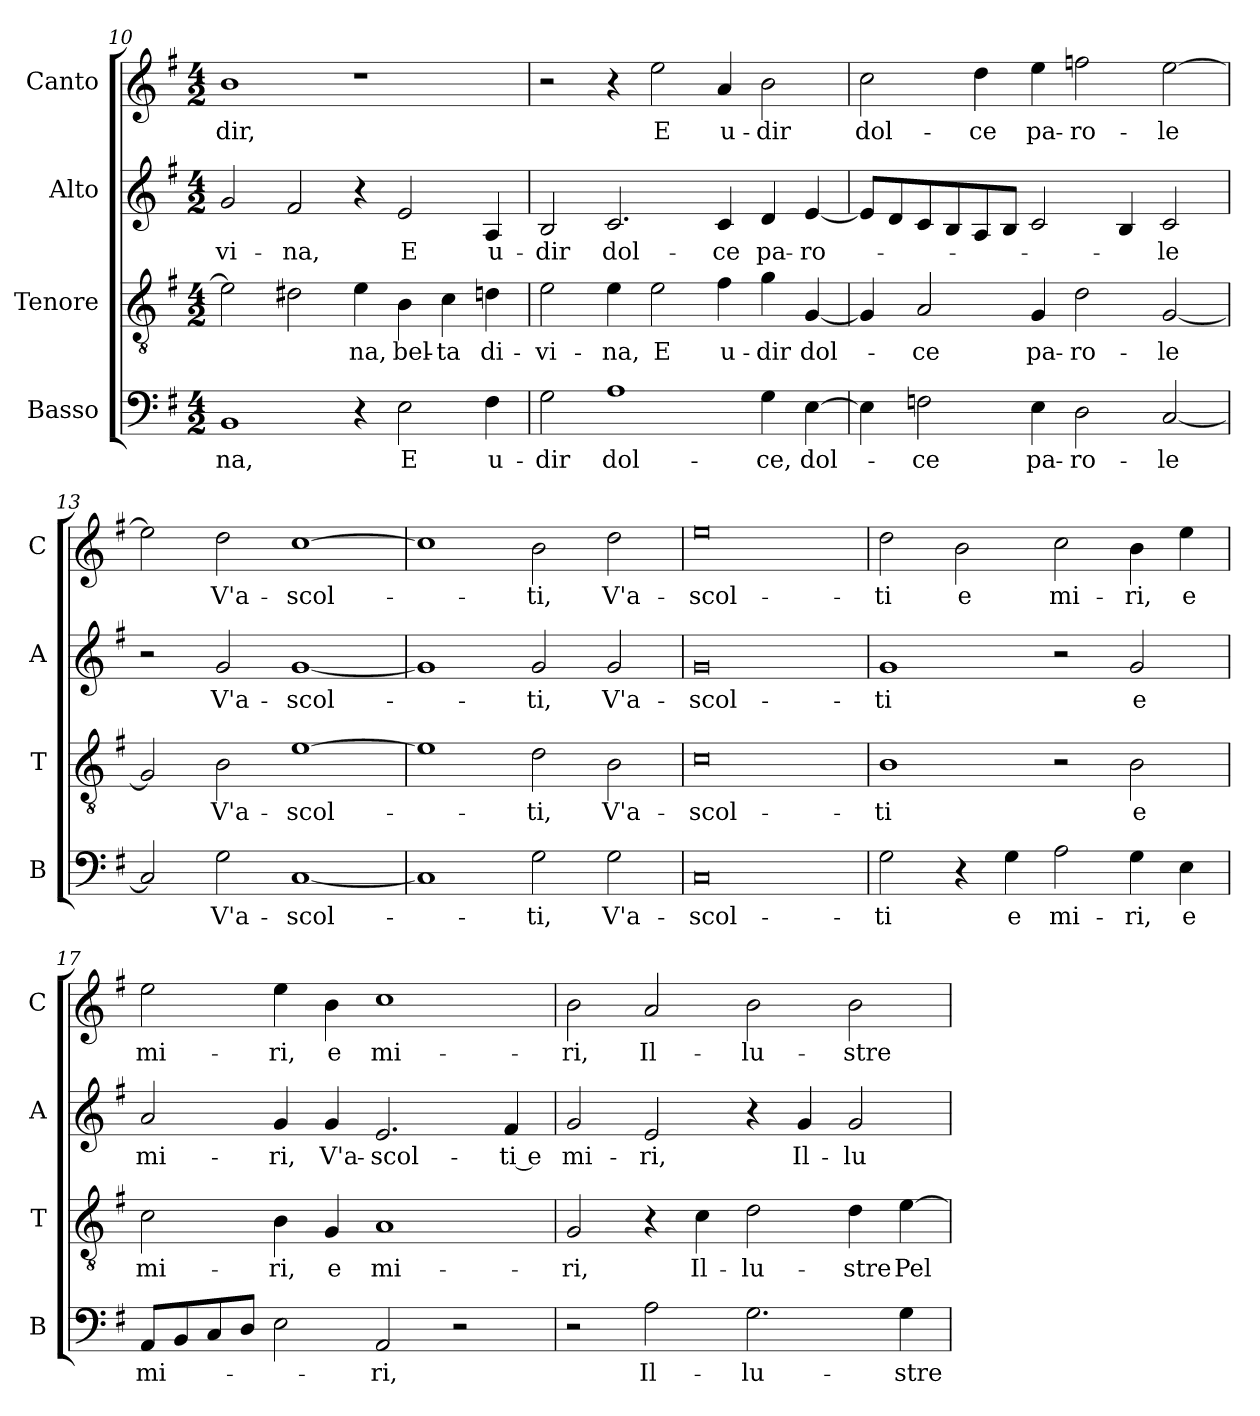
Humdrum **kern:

**kern	**text	**kern	**text	**kern	**text	**kern	**text
*part4	*part4	*part3	*part3	*part2	*part2	*part1	*part1
*staff4	*staff4	*staff3	*staff3	*staff2	*staff2	*staff1	*staff1
*I"Basso	*	*I"Tenore	*	*I"Alto	*	*I"Canto	*
*I'B	*	*I'T	*	*I'A	*	*I'C	*
*clefF4	*	*clefGv2	*	*clefG2	*	*clefG2	*
*k[f#]	*	*k[f#]	*	*k[f#]	*	*k[f#]	*
*G:	*	*G:	*	*G:	*	*G:	*
*M4/2	*	*M4/2	*	*M4/2	*	*M4/2	*
=10	=10	=10	=10	=10	=10	=10	=10
!	!LO:LY:b	!	!	!	!LO:LY:b	!	!LO:LY:b
1BB	-na,	2e\]	.	2g/	-vi-	1b	-dir,
!	!	!	!	!	!LO:LY:b	!	!
.	.	2d#X\	.	2f#/	-na,	.	.
!	!	!	!LO:LY:b	!	!	!	!
4r	.	4e\	-na,	4r	.	1r	.
!	!LO:LY:b	!	!LO:LY:b	!	!LO:LY:b	!	!
2E\	E	4B\	bel-	2e/	E	.	.
!	!	!	!LO:LY:b	!	!	!	!
.	.	4c\	-ta	.	.	.	.
!	!LO:LY:b	!	!LO:LY:b	!	!LO:LY:b	!	!
4F#\	u-	4dn\	di-	4A/	u-	.	.
=11	=11	=11	=11	=11	=11	=11	=11
!	!LO:LY:b	!	!LO:LY:b	!	!LO:LY:b	!	!
2G\	-dir	2e\	-vi-	2B/	-dir	2r	.
!	!LO:LY:b	!	!LO:LY:b	!	!LO:LY:b	!	!
1A	dol-	4e\	-na,	2.c/	dol-	4r	.
!	!	!	!LO:LY:b	!	!	!	!LO:LY:b
.	.	2e\	E	.	.	2ee\	E
!	!	!	!LO:LY:b	!	!LO:LY:b	!	!LO:LY:b
.	.	4f#\	u-	4c/	-ce	4a/	u-
!	!LO:LY:b	!	!LO:LY:b	!	!LO:LY:b	!	!LO:LY:b
4G\	-ce,	4g\	-dir	4d/	pa-	2b\	-dir
!	!LO:LY:b	!	!LO:LY:b	!	!LO:LY:b	!	!
[4E\	dol-	[4G/	dol-	[4e/	-ro-	.	.
=12	=12	=12	=12	=12	=12	=12	=12
!	!	!	!	!	!	!	!LO:LY:b
4E\]	.	4G/]	.	8e/L]	.	2cc\	dol-
.	.	.	.	8d/	.	.	.
!	!LO:LY:b	!	!LO:LY:b	!	!	!	!
2Fn\	-ce	2A/	-ce	8c/	.	.	.
.	.	.	.	8B/	.	.	.
!	!	!	!	!	!	!	!LO:LY:b
.	.	.	.	8A/	.	4dd\	-ce
.	.	.	.	8B/J	.	.	.
!	!LO:LY:b	!	!LO:LY:b	!	!	!	!LO:LY:b
4E\	pa-	4G/	pa-	2c/	.	4ee\	pa-
!	!LO:LY:b	!	!LO:LY:b	!	!	!	!LO:LY:b
2D\	-ro-	2d\	-ro-	.	.	2ffn\	-ro-
.	.	.	.	4B/	.	.	.
!	!LO:LY:b	!	!LO:LY:b	!	!LO:LY:b	!	!LO:LY:b
[2C/	-le	[2G/	-le	2c/	-le	[2ee\	-le
!!LO:PB:g=z
=13	=13	=13	=13	=13	=13	=13	=13
2C/]	.	2G/]	.	2r	.	2ee\]	.
!	!LO:LY:b	!	!LO:LY:b	!	!LO:LY:b	!	!LO:LY:b
2G\	V'a-	2B\	V'a-	2g/	V'a-	2dd\	V'a-
!	!LO:LY:b	!	!LO:LY:b	!	!LO:LY:b	!	!LO:LY:b
[1C	-scol-	[1e	-scol-	[1g	-scol-	[1cc	-scol-
=14	=14	=14	=14	=14	=14	=14	=14
1C]	.	1e]	.	1g]	.	1cc]	.
!	!LO:LY:b	!	!LO:LY:b	!	!LO:LY:b	!	!LO:LY:b
2G\	-ti,	2d\	-ti,	2g/	-ti,	2b\	-ti,
!	!LO:LY:b	!	!LO:LY:b	!	!LO:LY:b	!	!LO:LY:b
2G\	V'a-	2B\	V'a-	2g/	V'a-	2dd\	V'a-
=15	=15	=15	=15	=15	=15	=15	=15
!	!LO:LY:b	!	!LO:LY:b	!	!LO:LY:b	!	!LO:LY:b
0C	-scol-	0c	-scol-	0g	-scol-	0ee	-scol-
=16	=16	=16	=16	=16	=16	=16	=16
!	!LO:LY:b	!	!LO:LY:b	!	!LO:LY:b	!	!LO:LY:b
2G\	-ti	1B	-ti	1g	-ti	2dd\	-ti
!	!	!	!	!	!	!	!LO:LY:b
4r	.	.	.	.	.	2b\	e
!	!LO:LY:b	!	!	!	!	!	!
4G\	e	.	.	.	.	.	.
!	!LO:LY:b	!	!	!	!	!	!LO:LY:b
2A\	mi-	2r	.	2r	.	2cc\	mi-
!	!LO:LY:b	!	!LO:LY:b	!	!LO:LY:b	!	!LO:LY:b
4G\	-ri,	2B\	e	2g/	e	4b\	-ri,
!	!LO:LY:b	!	!	!	!	!	!LO:LY:b
4E\	e	.	.	.	.	4ee\	e
!!LO:LB:g=z
=17	=17	=17	=17	=17	=17	=17	=17
!	!LO:LY:b	!	!LO:LY:b	!	!LO:LY:b	!	!LO:LY:b
8AA/L	mi-	2c\	mi-	2a/	mi-	2ee\	mi-
8BB/	.	.	.	.	.	.	.
8C/	.	.	.	.	.	.	.
8D/J	.	.	.	.	.	.	.
!	!	!	!LO:LY:b	!	!LO:LY:b	!	!LO:LY:b
2E\	.	4B\	-ri,	4g/	-ri,	4ee\	-ri,
!	!	!	!LO:LY:b	!	!LO:LY:b	!	!LO:LY:b
.	.	4G/	e	4g/	V'a-	4b\	e
!	!LO:LY:b	!	!LO:LY:b	!	!LO:LY:b	!	!LO:LY:b
2AA/	-ri,	1A	mi-	2.e/	-scol-	1cc	mi-
2r	.	.	.	.	.	.	.
!	!	!	!	!	!LO:LY:b	!	!
.	.	.	.	4f#/	-ti e	.	.
=18	=18	=18	=18	=18	=18	=18	=18
!	!	!	!LO:LY:b	!	!LO:LY:b	!	!LO:LY:b
2r	.	2G/	-ri,	2g/	mi-	2b\	-ri,
!	!LO:LY:b	!	!	!	!LO:LY:b	!	!LO:LY:b
2A\	Il-	4r	.	2e/	-ri,	2a/	Il-
!	!	!	!LO:LY:b	!	!	!	!
.	.	4c\	Il-	.	.	.	.
!	!LO:LY:b	!	!LO:LY:b	!	!	!	!LO:LY:b
2.G\	-lu-	2d\	-lu-	4r	.	2b\	-lu-
!	!	!	!	!	!LO:LY:b	!	!
.	.	.	.	4g/	Il-	.	.
!	!	!	!LO:LY:b	!	!LO:LY:b	!	!LO:LY:b
.	.	4d\	-stre	2g/	-lu-	2b\	-stre
!	!LO:LY:b	!	!LO:LY:b	!	!	!	!
4G\	-stre	[4e\	Pel-	.	.	.	.
=	=	=	=	=	=	=	=
*-	*-	*-	*-	*-	*-	*-	*-
